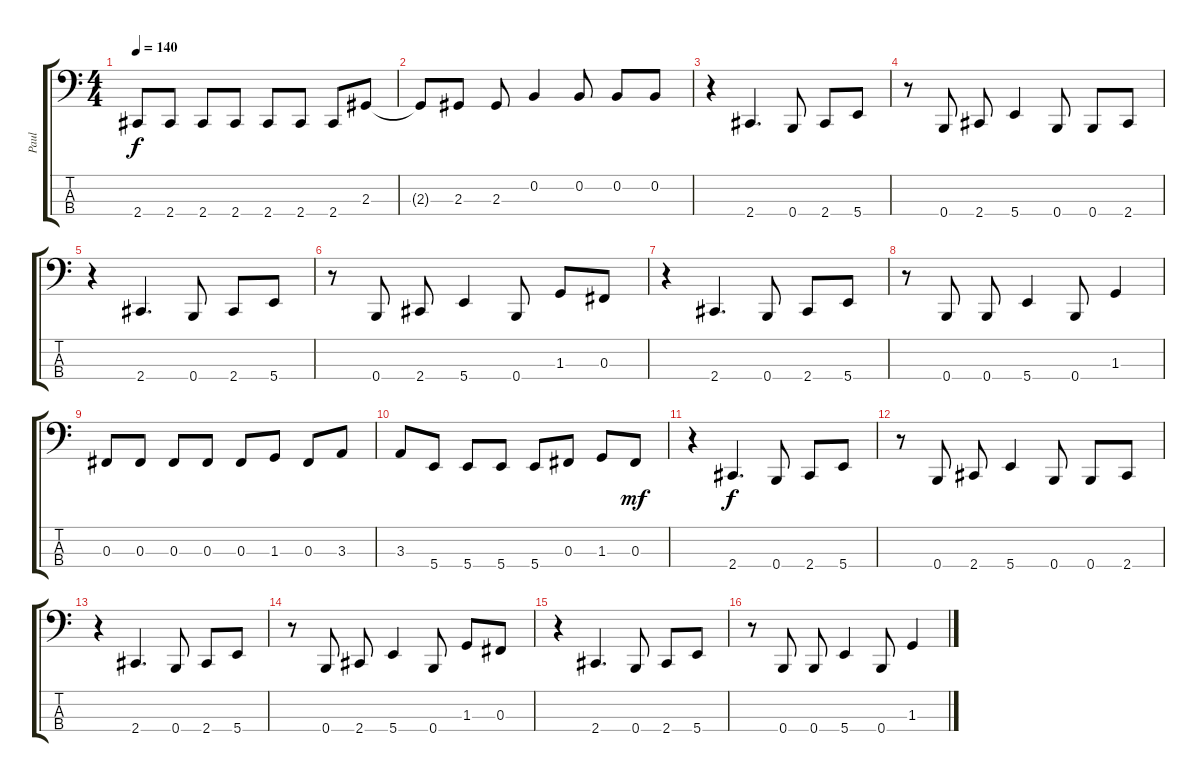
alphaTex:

\track ("Paul" "Paul") {instrument slapbass1}
\staff {score tabs}
\tuning (E2 B1 Gb1 B0) {hide}
\ts (4 4)
\tempo 140
\clef f4
\ks c
2.4.8{dy f} 2.4.8 2.4.8 2.4.8 2.4.8 2.4.8 2.4.8 2.3.8 |
2.3{t}.8 2.3.8 2.3.8 0.2.4 0.2.8 0.2.8 0.2.8 |
r.4 2.4.4{d} 0.4.8 2.4.8 5.4.8 |
r.8 0.4.8 2.4.8 5.4.4 0.4.8 0.4.8 2.4.8 |
r.4 2.4.4{d} 0.4.8 2.4.8 5.4.8 |
r.8 0.4.8 2.4.8 5.4.4 0.4.8 1.3.8 0.3.8 |
r.4 2.4.4{d} 0.4.8 2.4.8 5.4.8 |
r.8 0.4.8 0.4.8 5.4.4 0.4.8 1.3.4 |
0.3.8 0.3.8 0.3.8 0.3.8 0.3.8 1.3.8 0.3.8 3.3.8 |
3.3.8 5.4.8 5.4.8 5.4.8 5.4.8 0.3.8 1.3.8 0.3.8{dy mf} |
r.4 2.4.4{d dy f} 0.4.8 2.4.8 5.4.8 |
r.8 0.4.8 2.4.8 5.4.4 0.4.8 0.4.8 2.4.8 |
r.4 2.4.4{d} 0.4.8 2.4.8 5.4.8 |
r.8 0.4.8 2.4.8 5.4.4 0.4.8 1.3.8 0.3.8 |
r.4 2.4.4{d} 0.4.8 2.4.8 5.4.8 |
r.8 0.4.8 0.4.8 5.4.4 0.4.8 1.3.4
